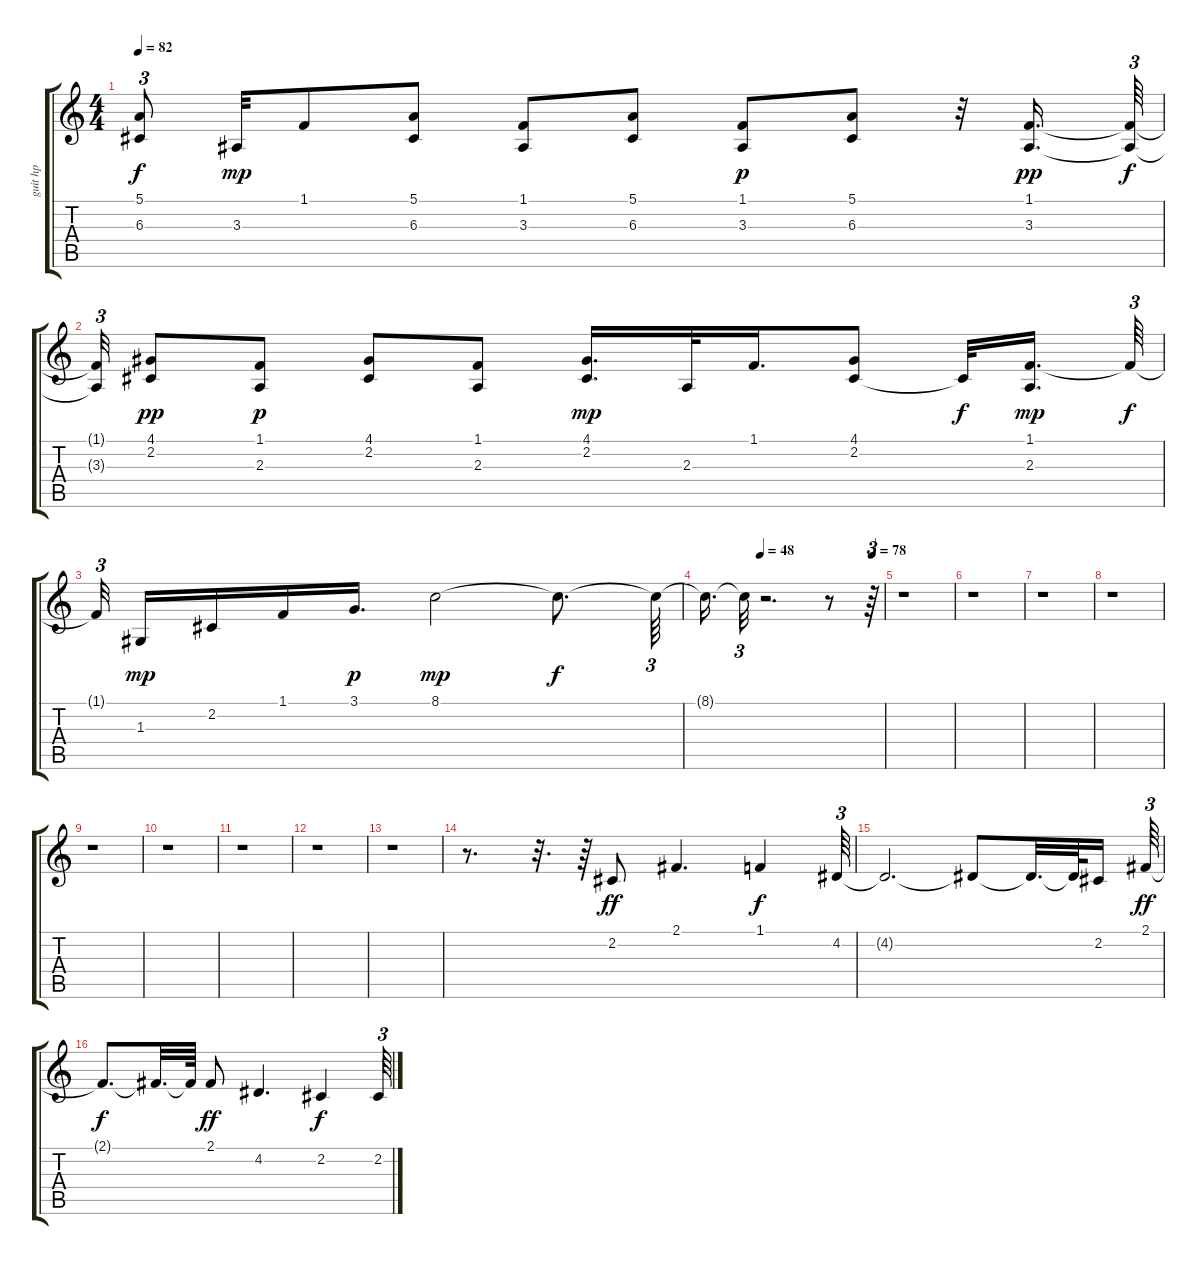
\track ("guit hp" "guit hp") {instrument acousticgrandpiano}
\staff {score tabs}
\tuning (E4 B3 G3 D3 A2 E2) {hide}
\ts (4 4)
\tempo 82
\clef g2
\ks c
(5.1{t} 6.3{t}).8{tu (3 2) dy f} 3.3.32{dy mp} 1.1.8 (5.1 6.3).8 (1.1 3.3).8 (5.1 6.3).8 (1.1 3.3).8{dy p} (5.1 6.3).8 r.32 (1.1 3.3).16{d dy pp} (1.1{t} 3.3{t}).64{tu (3 2) dy f} |
(1.1{t} 3.3{t}).32{tu (3 2)} (4.1 2.2).8{dy pp} (1.1 2.3).8{dy p} (4.1 2.2).8 (1.1 2.3).8 (4.1 2.2).16{d dy mp} 2.3.32 1.1.16{d} (4.1 2.2).8 2.2{t}.32{dy f} (1.1 2.3).16{d dy mp} 1.1{t}.64{tu (3 2) dy f} |
1.1{t}.32{tu (3 2)} 1.3.16{dy mp} 2.2.16 1.1.16 3.1.16{d dy p} 8.1.2{dy mp} 8.1{t}.8{d dy f} 8.1{t}.64{tu (3 2)} |
\tempo (48 0.3125)
\tempo (78 0.9375)
8.1{t}.16{d} 8.1{t}.32{tu (3 2)} r.2{d} r.8 r.64{tu (3 2)} |
r.1 |
r.1 |
r.1 |
r.1 |
r.1 |
r.1 |
r.1 |
r.1 |
r.1 |
r.8{d} r.32{d} r.64 2.2.8{dy ff volume 12 balance 14 instrument distortionguitar} 2.1.4{d} 1.1.4{dy f} 4.2.64{tu (3 2)} |
4.2{t}.2{d} 4.2{t}.8 4.2{t}.32{d} 4.2{t}.64 2.2.16 2.1.64{tu (3 2) dy ff} |
2.1{t}.8{d dy f} 2.1{t}.32{d} 2.1{t}.64 2.1.8{dy ff} 4.2.4{d} 2.2.4{dy f} 2.2.64{tu (3 2)}
